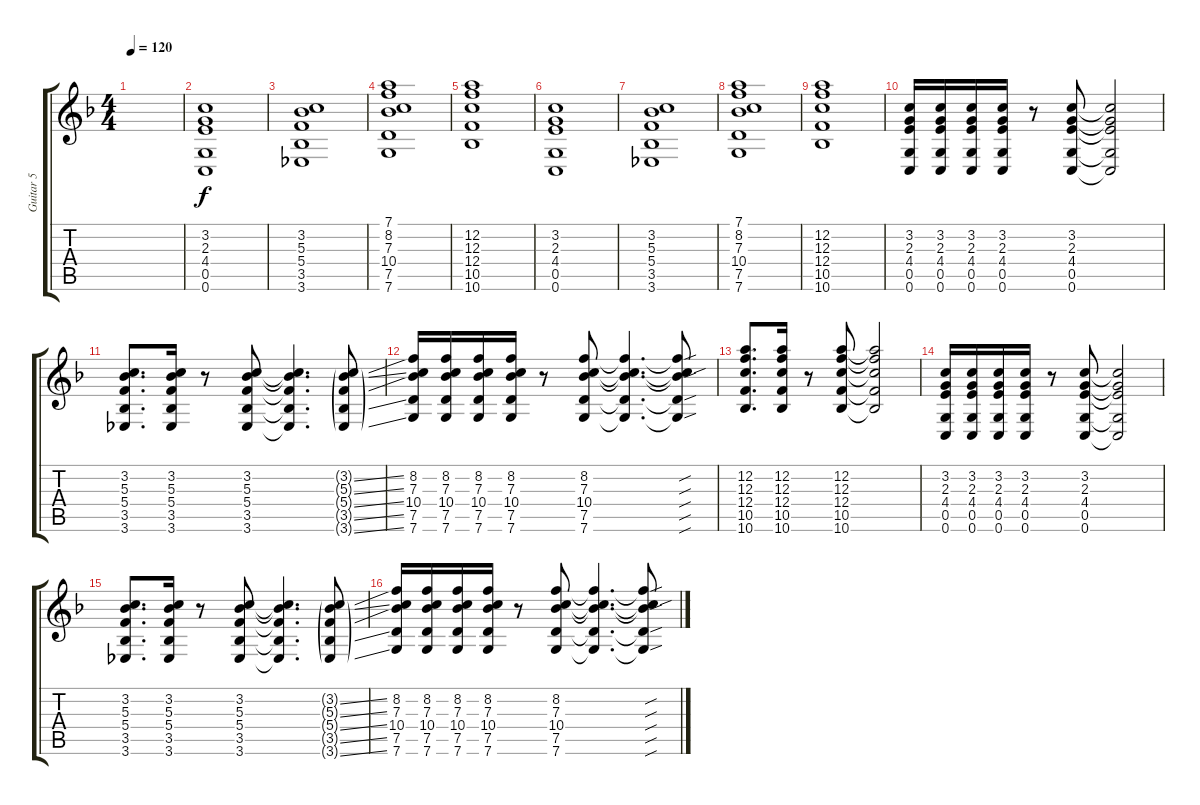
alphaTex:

\track ("Guitar 5" "Guitar 5") {instrument distortionguitar}
\staff {score tabs}
\tuning (D4 A3 F3 C3 G2 C2) {hide}
\ts (4 4)
\tempo 120
\clef g2
\ks f
|
(3.2 2.3 4.4 0.5 0.6).1 |
(3.2 5.3 5.4 3.5 3.6).1 |
(7.1 8.2 7.3 10.4 7.5 7.6).1 |
(12.2 12.3 12.4 10.5 10.6).1 |
(3.2 2.3 4.4 0.5 0.6).1 |
(3.2 5.3 5.4 3.5 3.6).1 |
(7.1 8.2 7.3 10.4 7.5 7.6).1 |
(12.2 12.3 12.4 10.5 10.6).1 |
(3.2 2.3 4.4 0.5 0.6).16 (3.2 2.3 4.4 0.5 0.6).16 (3.2 2.3 4.4 0.5 0.6).16 (3.2 2.3 4.4 0.5 0.6).16 r.8 (3.2 2.3 4.4 0.5 0.6).8 (3.2{t} 2.3{t} 4.4{t} 0.5{t} 0.6{t}).2 |
(3.2 5.3 5.4 3.5 3.6).8{d} (3.2 5.3 5.4 3.5 3.6).16 r.8 (3.2 5.3 5.4 3.5 3.6).8 (3.2{t} 5.3{t} 5.4{t} 3.5{t} 3.6{t}).4{d} (3.2{ss g} 5.3{ss g} 5.4{ss g} 3.5{ss g} 3.6{ss g}).8 |
(8.2 7.3 10.4 7.5 7.6).16 (8.2 7.3 10.4 7.5 7.6).16 (8.2 7.3 10.4 7.5 7.6).16 (8.2 7.3 10.4 7.5 7.6).16 r.8 (8.2 7.3 10.4 7.5 7.6).8 (8.2{t} 7.3{t} 10.4{t} 7.5{t} 7.6{t}).4{d} (8.2{sou t} 7.3{sou t} 10.4{sou t} 7.5{sou t} 7.6{sou t}).8 |
(12.2 12.3 12.4 10.5 10.6).8{d} (12.2 12.3 12.4 10.5 10.6).16 r.8 (12.2 12.3 12.4 10.5 10.6).8 (12.2{t} 12.3{t} 12.4{t} 10.5{t} 10.6{t}).2 |
(3.2 2.3 4.4 0.5 0.6).16 (3.2 2.3 4.4 0.5 0.6).16 (3.2 2.3 4.4 0.5 0.6).16 (3.2 2.3 4.4 0.5 0.6).16 r.8 (3.2 2.3 4.4 0.5 0.6).8 (3.2{t} 2.3{t} 4.4{t} 0.5{t} 0.6{t}).2 |
(3.2 5.3 5.4 3.5 3.6).8{d} (3.2 5.3 5.4 3.5 3.6).16 r.8 (3.2 5.3 5.4 3.5 3.6).8 (3.2{t} 5.3{t} 5.4{t} 3.5{t} 3.6{t}).4{d} (3.2{ss g} 5.3{ss g} 5.4{ss g} 3.5{ss g} 3.6{ss g}).8 |
(8.2 7.3 10.4 7.5 7.6).16 (8.2 7.3 10.4 7.5 7.6).16 (8.2 7.3 10.4 7.5 7.6).16 (8.2 7.3 10.4 7.5 7.6).16 r.8 (8.2 7.3 10.4 7.5 7.6).8 (8.2{t} 7.3{t} 10.4{t} 7.5{t} 7.6{t}).4{d} (8.2{sou t} 7.3{sou t} 10.4{sou t} 7.5{sou t} 7.6{sou t}).8
